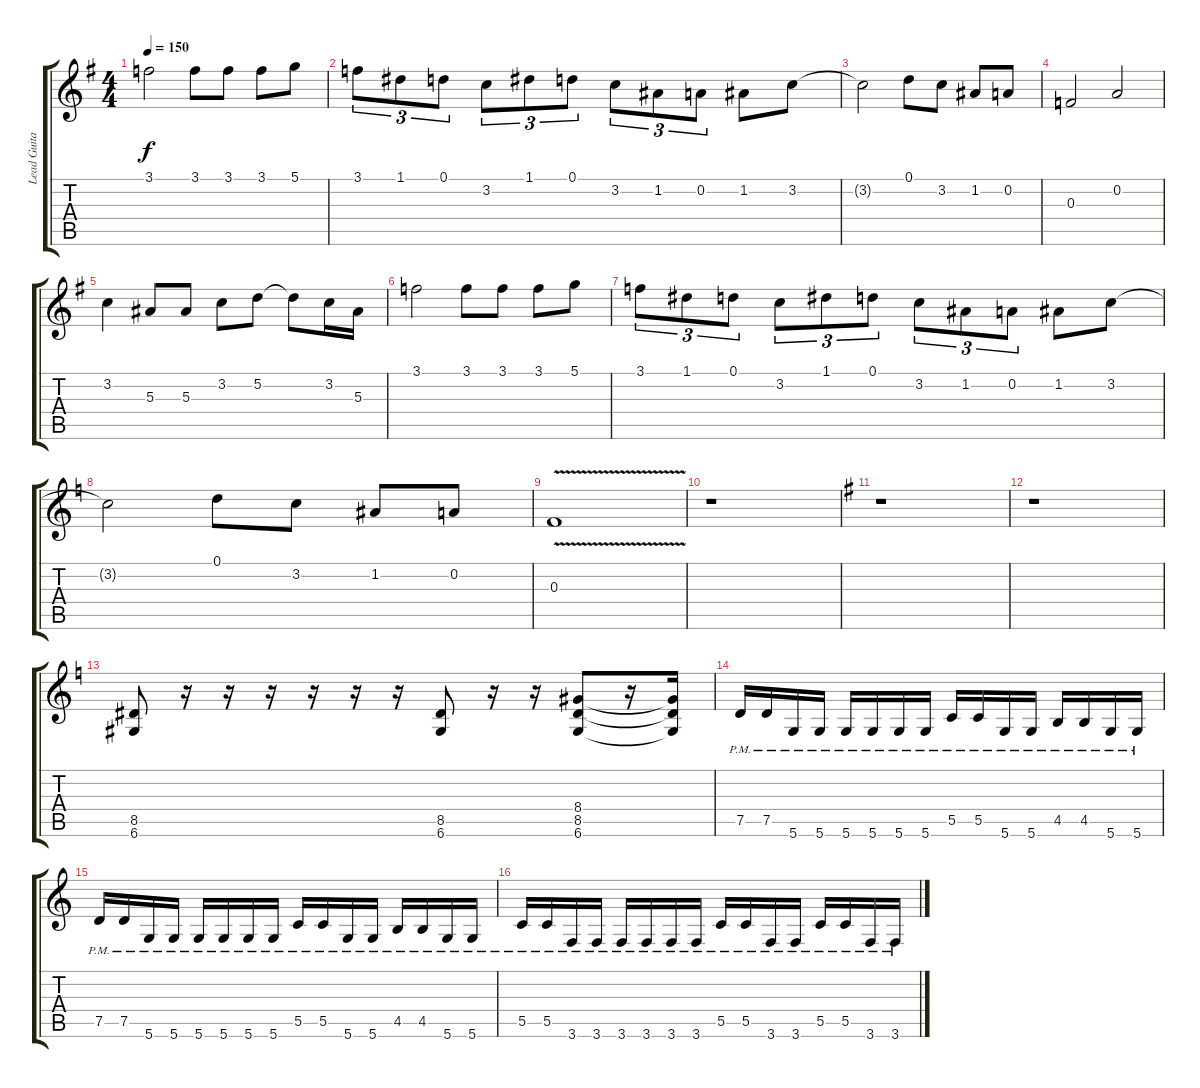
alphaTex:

\track ("Lead Guitar" "Lead Guita") {instrument distortionguitar}
\staff {score tabs}
\tuning (D4 A3 F3 C3 G2 D2) {hide}
\ts (4 4)
\tempo 150
\clef g2
\ks g
3.1.2{dy f} 3.1.8 3.1.8 3.1.8 5.1.8 |
3.1.8{tu (3 2)} 1.1.8{tu (3 2)} 0.1.8{tu (3 2)} 3.2.8{tu (3 2)} 1.1.8{tu (3 2)} 0.1.8{tu (3 2)} 3.2.8{tu (3 2)} 1.2.8{tu (3 2)} 0.2.8{tu (3 2)} 1.2.8 3.2.8 |
3.2{t}.2 0.1.8 3.2.8 1.2.8 0.2.8 |
0.3.2 0.2.2 |
3.2.4 5.3.8 5.3.8 3.2.8 5.2.8 5.2{t}.8 3.2.16 5.3.16 |
3.1.2 3.1.8 3.1.8 3.1.8 5.1.8 |
3.1.8{tu (3 2)} 1.1.8{tu (3 2)} 0.1.8{tu (3 2)} 3.2.8{tu (3 2)} 1.1.8{tu (3 2)} 0.1.8{tu (3 2)} 3.2.8{tu (3 2)} 1.2.8{tu (3 2)} 0.2.8{tu (3 2)} 1.2.8 3.2.8 |
\ks c
3.2{t}.2 0.1.8 3.2.8 1.2.8 0.2.8 |
0.3{v}.1 |
r.1{volume 15 balance 0} |
\ks g
r.1 |
r.1 |
\ks c
(8.5 6.6).8 r.16 r.16 r.16 r.16 r.16 r.16 (8.5 6.6).8 r.16 r.16 (8.4 8.5 6.6).8 r.16 (8.4{t} 8.5{t} 6.6{t}).16 |
7.5{pm}.16{volume 15} 7.5{pm}.16 5.6{pm}.16 5.6{pm}.16 5.6{pm}.16 5.6{pm}.16 5.6{pm}.16 5.6{pm}.16 5.5{pm}.16 5.5{pm}.16 5.6{pm}.16 5.6{pm}.16 4.5{pm}.16 4.5{pm}.16 5.6{pm}.16 5.6{pm}.16 |
7.5{pm}.16 7.5{pm}.16 5.6{pm}.16 5.6{pm}.16 5.6{pm}.16 5.6{pm}.16 5.6{pm}.16 5.6{pm}.16 5.5{pm}.16 5.5{pm}.16 5.6{pm}.16 5.6{pm}.16 4.5{pm}.16 4.5{pm}.16 5.6{pm}.16 5.6{pm}.16 |
5.5{pm}.16 5.5{pm}.16 3.6{pm}.16 3.6{pm}.16 3.6{pm}.16 3.6{pm}.16 3.6{pm}.16 3.6{pm}.16 5.5{pm}.16 5.5{pm}.16 3.6{pm}.16 3.6{pm}.16 5.5{pm}.16 5.5{pm}.16 3.6{pm}.16 3.6{pm}.16
